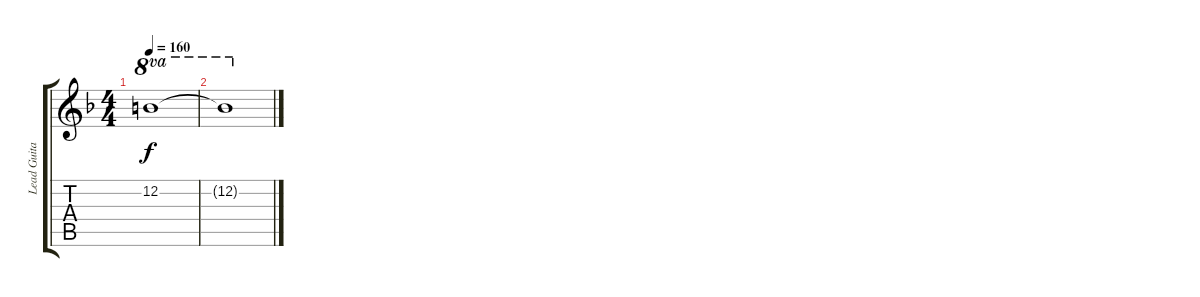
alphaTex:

\track ("Lead Guitar 1" "Lead Guita") {instrument distortionguitar}
\staff {score tabs}
\tuning (E4 B3 G3 D3 A2 E2) {hide}
\ts (4 4)
\tempo 160
\clef g2
\ks f
12.2{t}.1{ot 8va dy f} |
12.2{t}.1{ot 8va}
